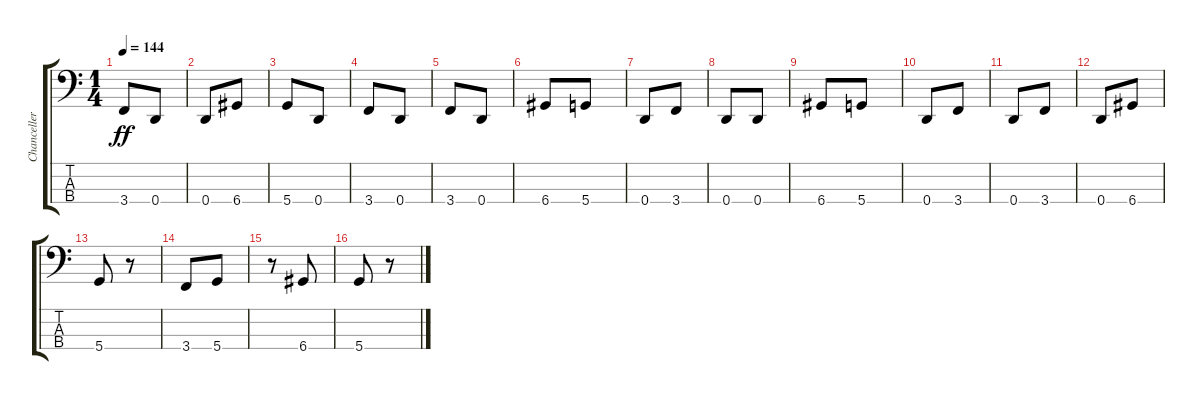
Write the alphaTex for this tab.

\track ("Chanceller" "Chanceller") {instrument electricbassfinger}
\staff {score tabs}
\tuning (G2 D2 A1 D1) {hide}
\ts (1 4)
\tempo 144
\clef f4
\ks c
3.4.8{dy ff} 0.4.8 |
0.4.8 6.4.8 |
5.4.8 0.4.8 |
3.4.8 0.4.8 |
3.4.8 0.4.8 |
6.4.8 5.4.8 |
0.4.8 3.4.8 |
0.4.8 0.4.8 |
6.4.8 5.4.8 |
0.4.8 3.4.8 |
0.4.8 3.4.8 |
0.4.8 6.4.8 |
5.4.8 r.8 |
3.4.8 5.4.8 |
r.8 6.4.8 |
5.4.8 r.8
